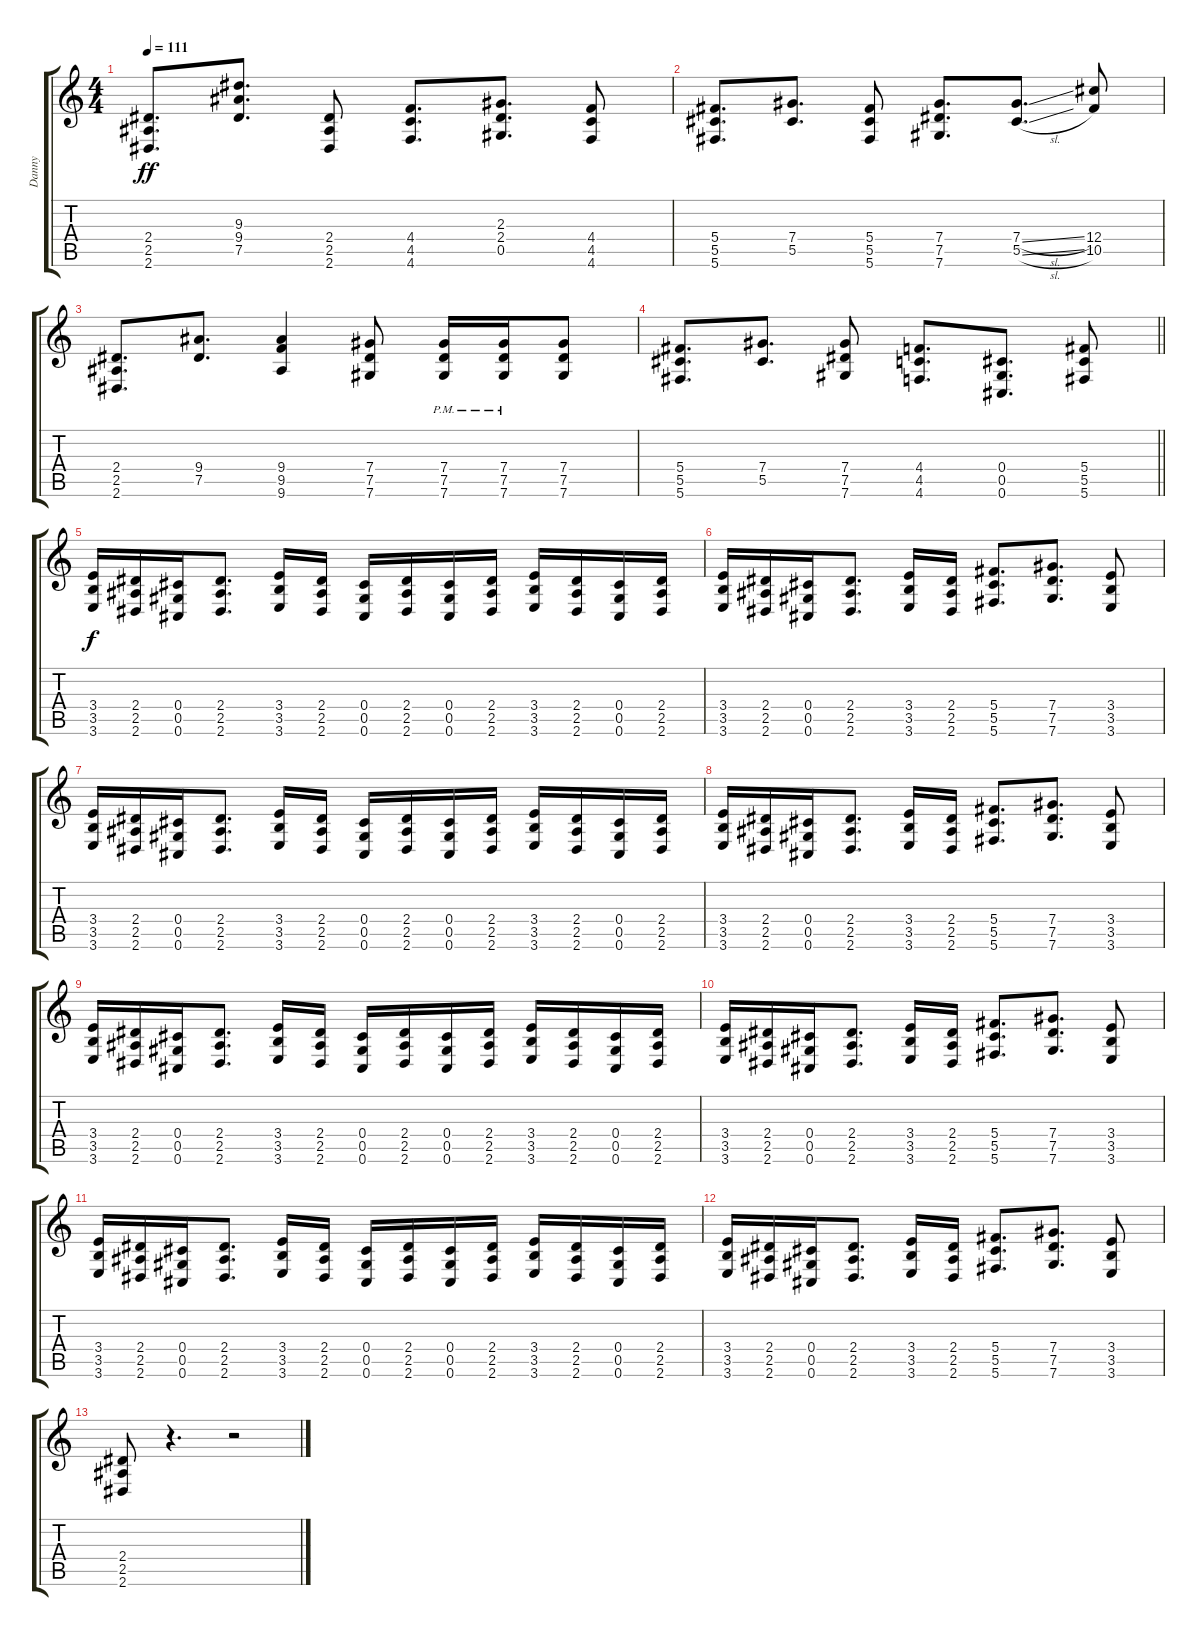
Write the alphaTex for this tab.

\track ("Danny" "Danny") {instrument distortionguitar}
\staff {score tabs}
\tuning (Eb4 Bb3 Gb3 Db3 Ab2 Db2) {hide}
\ts (4 4)
\tempo 111
\clef g2
\ks c
(2.4 2.5 2.6).8{d dy ff} (9.3 9.4 7.5).8{d} (2.4 2.5 2.6).8 (4.4 4.5 4.6).8{d} (2.3 2.4 0.5).8{d} (4.4 4.5 4.6).8 |
(5.4 5.5 5.6).8{d} (7.4 5.5).8{d} (5.4 5.5 5.6).8 (7.4 7.5 7.6).8{d} (7.4{sl} 5.5{sl}).8{d} (12.4 10.5).8 |
(2.4 2.5 2.6).8{d} (9.4 7.5).8{d} (9.4 9.5 9.6).4 (7.4 7.5 7.6).8 (7.4{pm} 7.5{pm} 7.6{pm}).16 (7.4{pm} 7.5{pm} 7.6{pm}).16 (7.4 7.5 7.6).8 |
\barLineRight lightlight
(5.4 5.5 5.6).8{d} (7.4 5.5).8{d} (7.4 7.5 7.6).8 (4.4 4.5 4.6).8{d} (0.4 0.5 0.6).8{d} (5.4 5.5 5.6).8 |
(3.4 3.5 3.6).16{dy f} (2.4 2.5 2.6).16 (0.4 0.5 0.6).16 (2.4 2.5 2.6).8{d} (3.4 3.5 3.6).16 (2.4 2.5 2.6).16 (0.4 0.5 0.6).16 (2.4 2.5 2.6).16 (0.4 0.5 0.6).16 (2.4 2.5 2.6).16 (3.4 3.5 3.6).16 (2.4 2.5 2.6).16 (0.4 0.5 0.6).16 (2.4 2.5 2.6).16 |
(3.4 3.5 3.6).16 (2.4 2.5 2.6).16 (0.4 0.5 0.6).16 (2.4 2.5 2.6).8{d} (3.4 3.5 3.6).16 (2.4 2.5 2.6).16 (5.4 5.5 5.6).8{d} (7.4 7.5 7.6).8{d} (3.4 3.5 3.6).8 |
(3.4 3.5 3.6).16 (2.4 2.5 2.6).16 (0.4 0.5 0.6).16 (2.4 2.5 2.6).8{d} (3.4 3.5 3.6).16 (2.4 2.5 2.6).16 (0.4 0.5 0.6).16 (2.4 2.5 2.6).16 (0.4 0.5 0.6).16 (2.4 2.5 2.6).16 (3.4 3.5 3.6).16 (2.4 2.5 2.6).16 (0.4 0.5 0.6).16 (2.4 2.5 2.6).16 |
(3.4 3.5 3.6).16 (2.4 2.5 2.6).16 (0.4 0.5 0.6).16 (2.4 2.5 2.6).8{d} (3.4 3.5 3.6).16 (2.4 2.5 2.6).16 (5.4 5.5 5.6).8{d} (7.4 7.5 7.6).8{d} (3.4 3.5 3.6).8 |
(3.4 3.5 3.6).16 (2.4 2.5 2.6).16 (0.4 0.5 0.6).16 (2.4 2.5 2.6).8{d} (3.4 3.5 3.6).16 (2.4 2.5 2.6).16 (0.4 0.5 0.6).16 (2.4 2.5 2.6).16 (0.4 0.5 0.6).16 (2.4 2.5 2.6).16 (3.4 3.5 3.6).16 (2.4 2.5 2.6).16 (0.4 0.5 0.6).16 (2.4 2.5 2.6).16 |
(3.4 3.5 3.6).16 (2.4 2.5 2.6).16 (0.4 0.5 0.6).16 (2.4 2.5 2.6).8{d} (3.4 3.5 3.6).16 (2.4 2.5 2.6).16 (5.4 5.5 5.6).8{d} (7.4 7.5 7.6).8{d} (3.4 3.5 3.6).8 |
(3.4 3.5 3.6).16 (2.4 2.5 2.6).16 (0.4 0.5 0.6).16 (2.4 2.5 2.6).8{d} (3.4 3.5 3.6).16 (2.4 2.5 2.6).16 (0.4 0.5 0.6).16 (2.4 2.5 2.6).16 (0.4 0.5 0.6).16 (2.4 2.5 2.6).16 (3.4 3.5 3.6).16 (2.4 2.5 2.6).16 (0.4 0.5 0.6).16 (2.4 2.5 2.6).16 |
(3.4 3.5 3.6).16 (2.4 2.5 2.6).16 (0.4 0.5 0.6).16 (2.4 2.5 2.6).8{d} (3.4 3.5 3.6).16 (2.4 2.5 2.6).16 (5.4 5.5 5.6).8{d} (7.4 7.5 7.6).8{d} (3.4 3.5 3.6).8 |
(2.4 2.5 2.6).8 r.4{d} r.2
